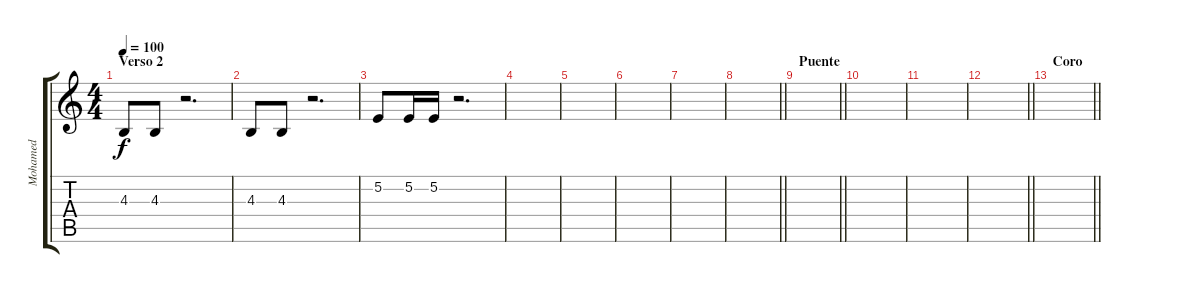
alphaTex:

\track ("Mohamed" "Mohamed") {instrument violin}
\staff {score tabs}
\tuning (E4 B3 G3 D3 A2 E2) {hide}
\ts (4 4)
\section ("" "Verso 2")
\tempo 100
\clef g2
\ks c
4.3.8{dy f} 4.3.8 r.2{d} |
4.3.8 4.3.8 r.2{d} |
5.2.8 5.2.16 5.2.16 r.2{d} |
|
|
|
|
\barLineRight lightlight
|
\section ("" "Puente")
\barLineRight lightlight
|
|
|
\barLineRight lightlight
|
\section ("" "Coro")
\barLineRight lightlight
